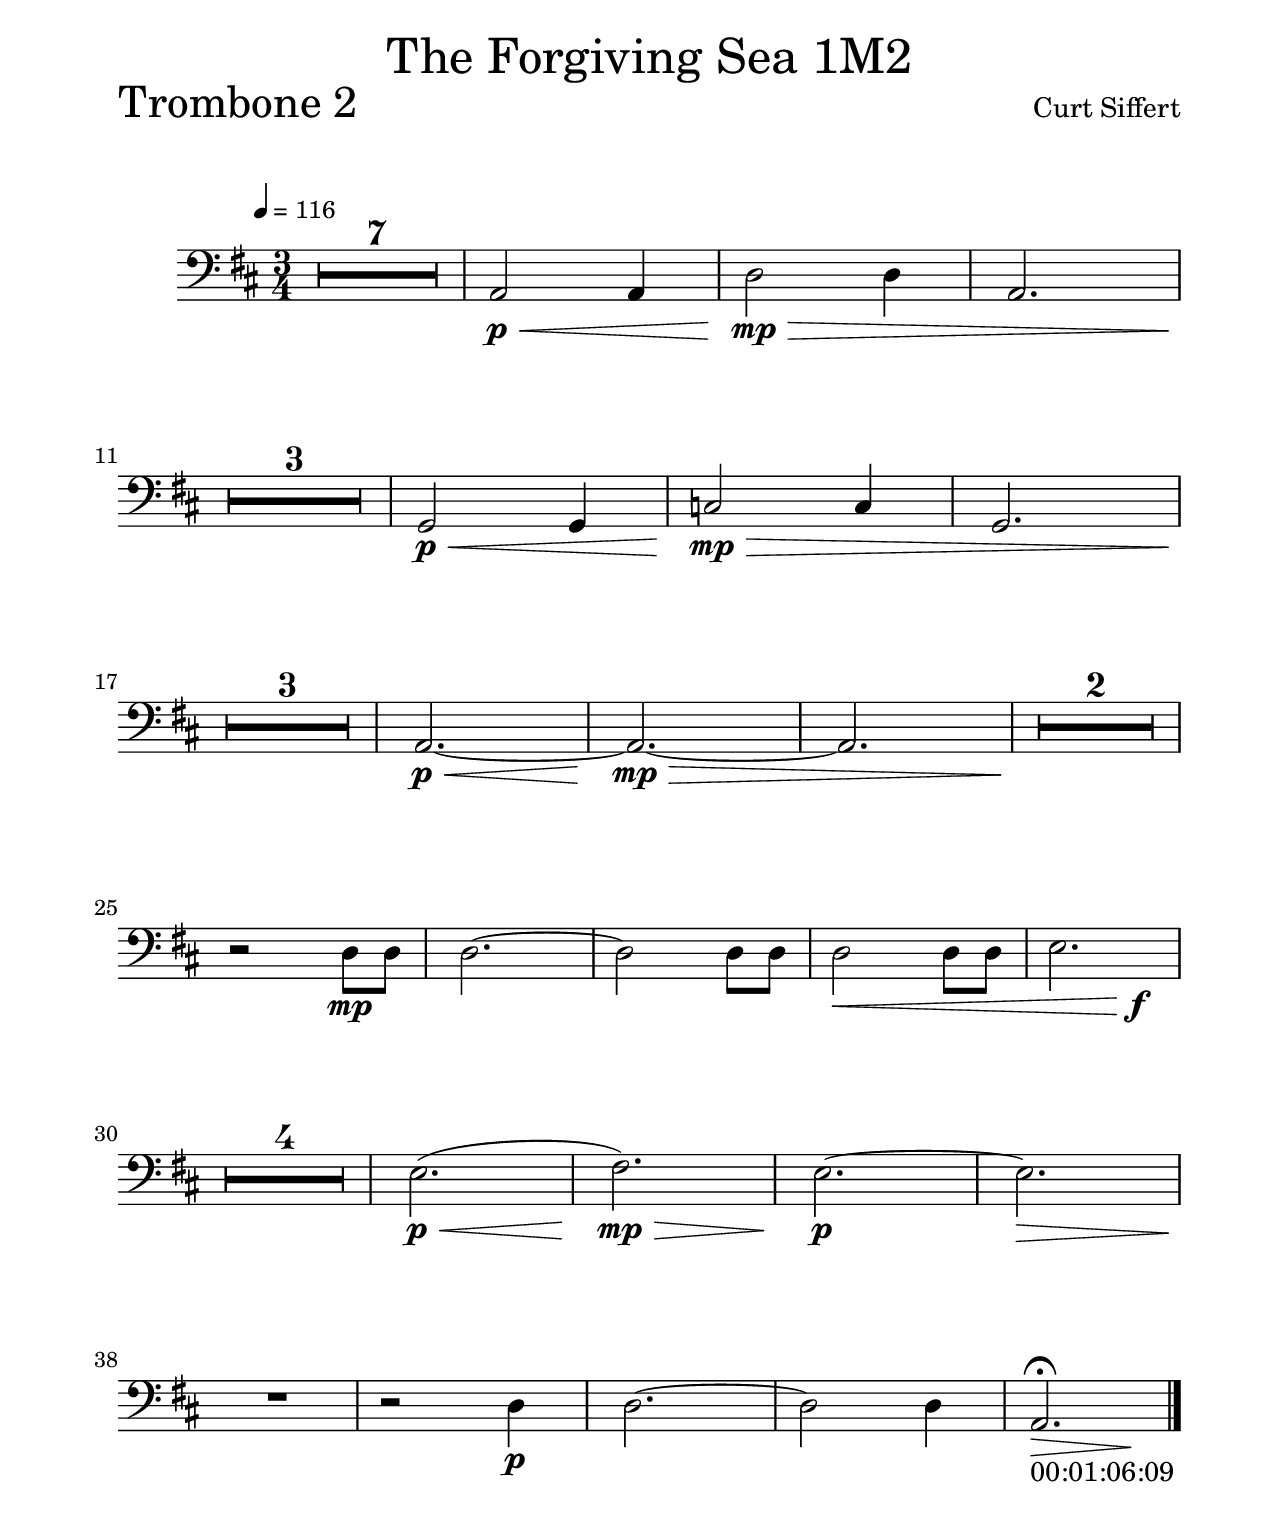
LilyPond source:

\version "2.16.0"
\include "english.ly"
\include "../lib/parts.ily"

\header {
  	instrument = \markup \larger \larger "Trombone 2"
}

\version "2.24.0"
\include "english.ly"

tromboneTwoNotes = \relative c {

	\time 3/4
	\key d \major
	\clef bass
	\set tieWaitForNote = ##t

	R2.*7
	
	a2\p\< a4 |
	d2\mp\> d4 |
	a2. |

	\tag #'part { \break }

	R2.*3\!
	
	g2\p\< g4 |
	c2\mp\> c4 |
	g2. |

	\tag #'part { \break }
	
	R2.*3\!
	
	a2.\p\<~ |
	a2.\mp\>~ |
	a2. |
	
	R2.*2\!

	\tag #'part { \break }
	
	r2 d8\mp d |
	d2.~ |
	d2 d8 d |
	d2\< d8 d |
	<< {e2.} {s2 s4\f} >> |

	\tag #'part { \break }
	
	R2.*4
	
	e2.\p\<( | 
	fs2.\mp\>) |
	e2.\p~
	e2.\>

	\tag #'part { \break }
	
	R2.\!
	
	r2 d4\p |
	d2.~ |
	d2 d4 |
	<< {a2.\fermata } {s4\> s4 s4\!} >>
	
	\bar "|."
	\tag #'part {
		\override Score.RehearsalMark.direction = #DOWN
		\override Score.RehearsalMark.self-alignment-X = #RIGHT  
		\override Score.RehearsalMark.font-size = #0
		\mark "00:01:06:09"			
	}	
		
}


\relative c'' { 
	\everyPartScore
	\keepWithTag #'part \tromboneTwoNotes	
}	
